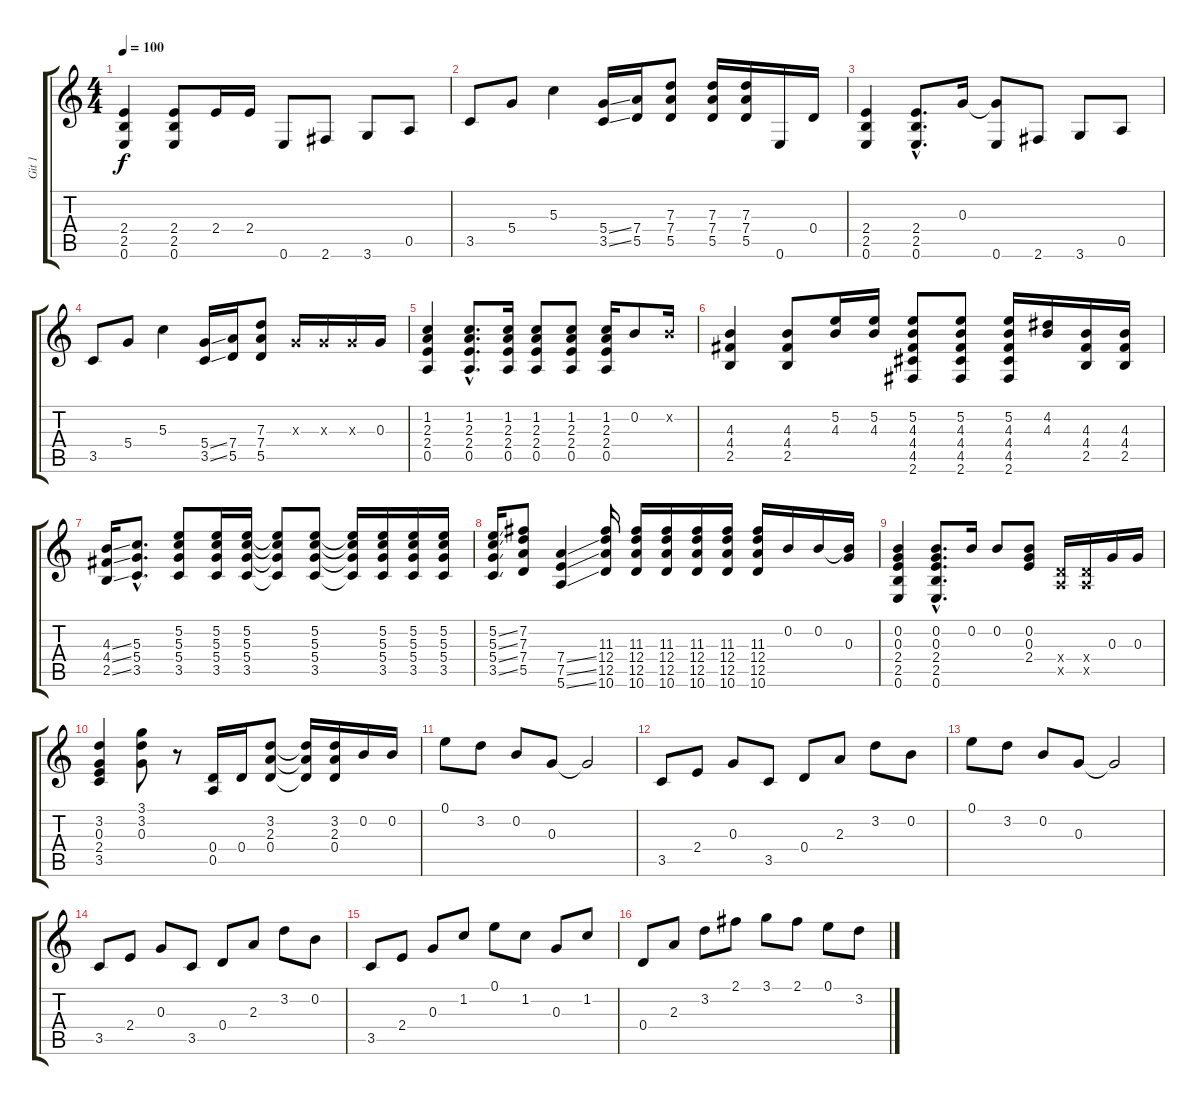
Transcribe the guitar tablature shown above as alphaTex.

\track ("Git 1" "Git 1") {instrument overdrivenguitar}
\staff {score tabs}
\tuning (E4 B3 G3 D3 A2 E2) {hide}
\ts (4 4)
\tempo 100
\clef g2
\ks c
(2.4 2.5 0.6).4{dy f instrument overdrivenguitar} (2.4 2.5 0.6).8 2.4.16 2.4.16 0.6.8 2.6.8 3.6.8 0.5.8 |
3.5.8 5.4.8 5.3.4 (5.4{ss} 3.5{ss}).16 (7.4 5.5).16 (7.3 7.4 5.5).8 (7.3 7.4 5.5).16 (7.3 7.4 5.5).16 0.6.16 0.4.16 |
(2.4 2.5 0.6).4 (2.4{hac} 2.5{hac} 0.6{hac}).8{d} 0.3.16 (0.3{t} 0.6).8 2.6.8 3.6.8 0.5.8 |
3.5.8 5.4.8 5.3.4 (5.4{ss} 3.5{ss}).16 (7.4 5.5).16 (7.3 7.4 5.5).8 0.3{x}.16 0.3{x}.16 0.3{x}.16 0.3.16 |
(1.2 2.3 2.4 0.5).4 (1.2{hac} 2.3{hac} 2.4{hac} 0.5{hac}).8{d} (1.2 2.3 2.4 0.5).16 (1.2 2.3 2.4 0.5).8 (1.2 2.3 2.4 0.5).8 (1.2 2.3 2.4 0.5).16 0.2.8 0.2{x}.16 |
(4.3 4.4 2.5).4 (4.3 4.4 2.5).8 (5.2 4.3).16 (5.2 4.3).16 (5.2 4.3 4.4 4.5 2.6).8 (5.2 4.3 4.4 4.5 2.6).8 (5.2 4.3 4.4 4.5 2.6).16 (4.2 4.3).16 (4.3 4.4 2.5).16 (4.3 4.4 2.5).16 |
(4.3{ss} 4.4{ss} 2.5{ss}).16 (5.3{hac} 5.4{hac} 3.5{hac}).8{d} (5.2 5.3 5.4 3.5).8 (5.2 5.3 5.4 3.5).16 (5.2 5.3 5.4 3.5).16 (5.2{t} 5.3{t} 5.4{t} 3.5{t}).8 (5.2 5.3 5.4 3.5).8 (5.2{t} 5.3{t} 5.4{t} 3.5{t}).16 (5.2 5.3 5.4 3.5).16 (5.2 5.3 5.4 3.5).16 (5.2 5.3 5.4 3.5).16 |
(5.2{ss} 5.3{ss} 5.4{ss} 3.5{ss}).16 (7.2 7.3 7.4 5.5).8 (7.4{ss} 7.5{ss} 5.6{ss}).4 (11.3 12.4 12.5 10.6).16 (11.3 12.4 12.5 10.6).16 (11.3 12.4 12.5 10.6).16 (11.3 12.4 12.5 10.6).16 (11.3 12.4 12.5 10.6).16 (11.3 12.4 12.5 10.6).16 0.2.16 0.2.16 (0.2{t} 0.3).16 |
(0.2 0.3 2.4 2.5 0.6).4 (0.2{hac} 0.3{hac} 2.4{hac} 2.5{hac} 0.6{hac}).8{d} 0.2.16 0.2.8 (0.2 0.3 2.4).8 (0.4{x} 0.5{x}).16 (0.4{x} 0.5{x}).16 0.3.16 0.3.16 |
(3.2 0.3 2.4 3.5).4 (3.1 3.2 0.3).8 r.8 (0.4 0.5).16 0.4.16 (3.2 2.3 0.4).8 (3.2{t} 2.3{t} 0.4{t}).16 (3.2 2.3 0.4).16 0.2.16 0.2.16 |
0.1.8{instrument electricguitarclean} 3.2.8 0.2.8 0.3.8 0.3{t}.2 |
3.5.8 2.4.8 0.3.8 3.5.8 0.4.8 2.3.8 3.2.8 0.2.8 |
0.1.8 3.2.8 0.2.8 0.3.8 0.3{t}.2 |
3.5.8 2.4.8 0.3.8 3.5.8 0.4.8 2.3.8 3.2.8 0.2.8 |
3.5.8 2.4.8 0.3.8 1.2.8 0.1.8 1.2.8 0.3.8 1.2.8 |
0.4.8 2.3.8 3.2.8 2.1.8 3.1.8 2.1.8 0.1.8 3.2.8
